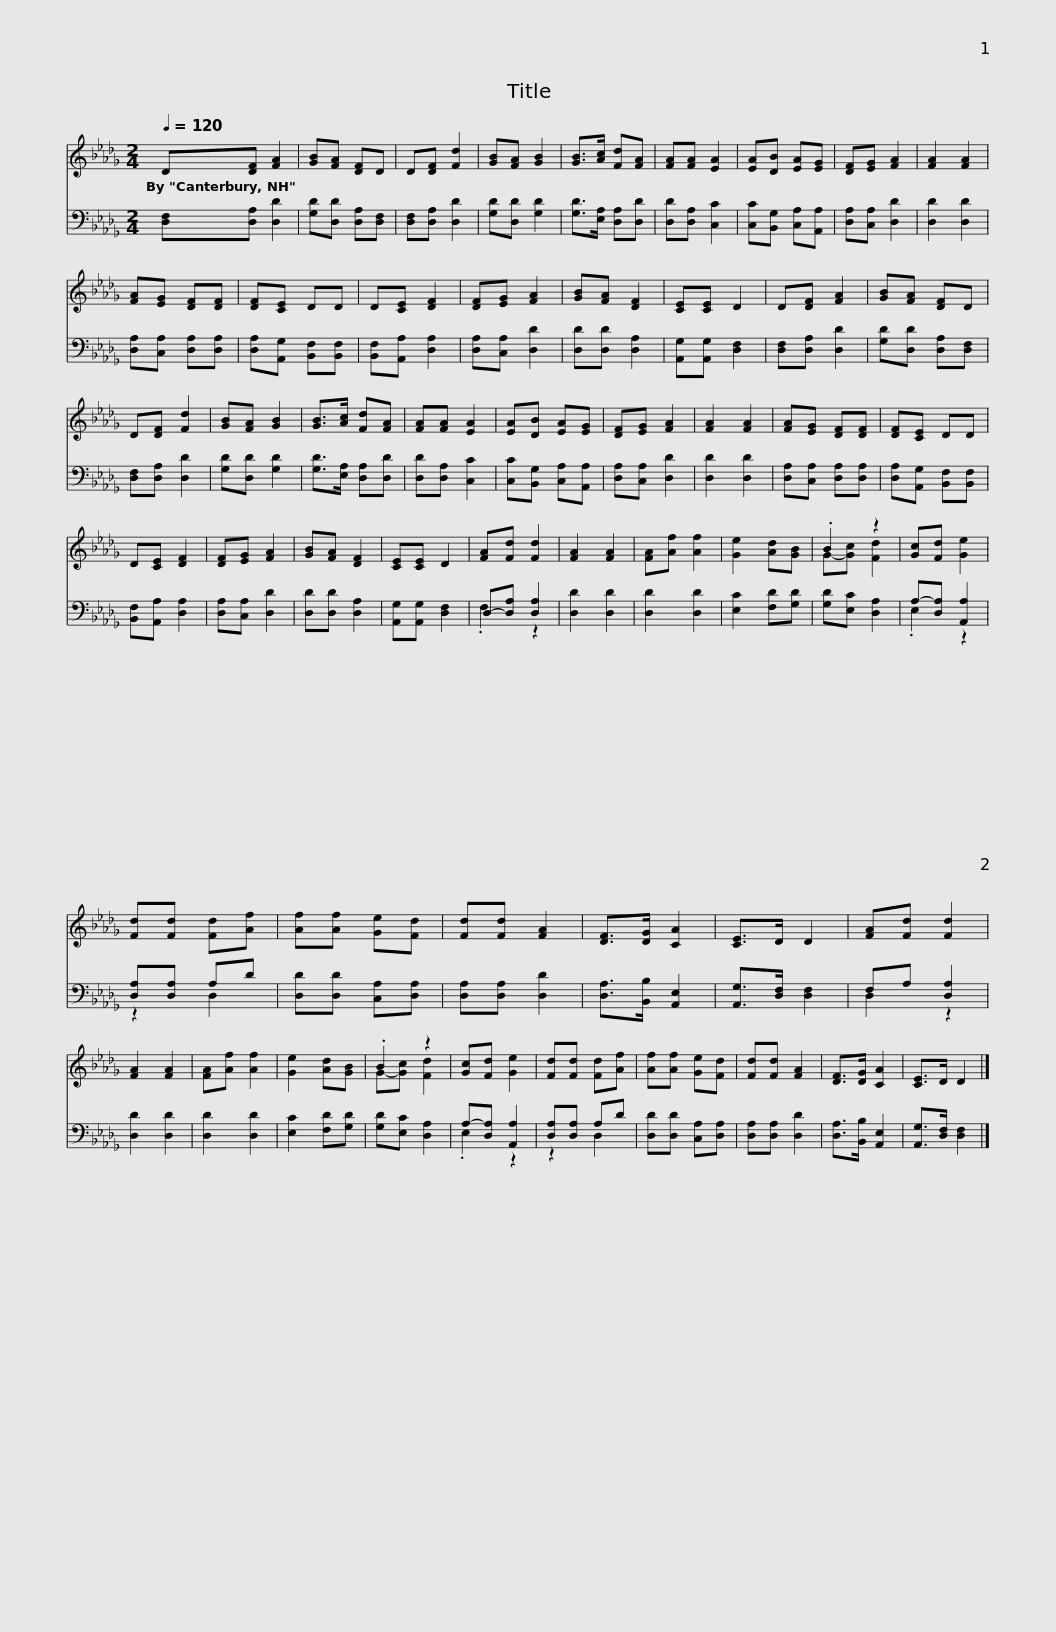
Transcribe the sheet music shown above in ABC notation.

X:1
%%score ( 1 2 ) ( 3 4 )
L:1/8
Q:1/4=120
M:2/4
I:linebreak $
K:Db
V:1 treble
V:2 treble
V:3 bass
V:4 bass
V:1
 D[DF] [FA]2 | [GB][FA] [DF]D | D[DF] [Fd]2 | [GB][FA] [GB]2 | [GB]>[Ac] [Fd][FA] | %5
 [FA][FA] [EA]2 | [EA][DB] [EA][EG] | [DF][EG] [FA]2 |$ [FA]2 [FA]2 | [FA][EG] [DF][DF] | %10
 [DF][CE] DD | D[CE] [DF]2 | [DF][EG] [FA]2 | [GB][FA] [DF]2 | [CE][CE] D2 | %15
 D[DF] [FA]2 | [GB][FA] [DF]D | D[DF] [Fd]2 | [GB][FA] [GB]2 |$ [GB]>[Ac] [Fd][FA] | %20
 [FA][FA] [EA]2 | [EA][DB] [EA][EG] | [DF][EG] [FA]2 | [FA]2 [FA]2 | [FA][EG] [DF][DF] | %25
 [DF][CE] DD | D[CE] [DF]2 | [DF][EG] [FA]2 | [GB][FA] [DF]2 | [CE][CE] D2 |$ %30
 [FA][Fd] [Fd]2 | [FA]2 [FA]2 | [FA][Af] [Af]2 | [Ge]2 [Ad][GB] | .B2 z2 | %35
 [Gc][Fd] [Ge]2 | [Fd][Fd] [Fd][Af] | [Af][Af] [Ge][Fd] | [Fd][Fd] [FA]2 | [DF]>[DG] [CA]2 | %40
 [CE]>D D2 |$ [FA][Fd] [Fd]2 | [FA]2 [FA]2 | [FA][Af] [Af]2 | [Ge]2 [Ad][GB] | %45
 .B2 z2 | [Gc][Fd] [Ge]2 | [Fd][Fd] [Fd][Af] | [Af][Af] [Ge][Fd] | [Fd][Fd] [FA]2 | %50
 [DF]>[DG] [CA]2 | [CE]>D D2 |] %52
V:2
 x4 | x4 | x4 | x4 | x4 | %5
 x4 | x4 | x4 |$ x4 | x4 | %10
 x4 | x4 | x4 | x4 | x4 | %15
 x4 | x4 | x4 | x4 |$ x4 | %20
 x4 | x4 | x4 | x4 | x4 | %25
 x4 | x4 | x4 | x4 | x4 |$ %30
 x4 | x4 | x4 | x4 | G-[Gc] [Fd]2 | %35
 x4 | x4 | x4 | x4 | x4 | %40
 x4 |$ x4 | x4 | x4 | x4 | %45
 G-[Gc] [Fd]2 | x4 | x4 | x4 | x4 | %50
 x4 | x4 |] %52
V:3
 [D,F,][D,A,] [D,D]2 | [G,D][D,D] [D,A,][D,F,] | [D,F,][D,A,] [D,D]2 | [G,D][D,D] [G,D]2 | [G,D]>[E,A,] [D,A,][D,D] | %5
 [D,D][D,A,] [C,C]2 | [C,C][B,,G,] [C,A,][A,,A,] | [D,A,][C,A,] [D,D]2 |$ [D,D]2 [D,D]2 | [D,A,][C,A,] [D,A,][D,A,] | %10
 [D,A,][A,,G,] [B,,F,][B,,F,] | [B,,F,][A,,A,] [D,A,]2 | [D,A,][C,A,] [D,D]2 | [D,D][D,D] [D,A,]2 | [A,,G,][A,,G,] [D,F,]2 | %15
 [D,F,][D,A,] [D,D]2 | [G,D][D,D] [D,A,][D,F,] | [D,F,][D,A,] [D,D]2 | [G,D][D,D] [G,D]2 |$ [G,D]>[E,A,] [D,A,][D,D] | %20
 [D,D][D,A,] [C,C]2 | [C,C][B,,G,] [C,A,][A,,A,] | [D,A,][C,A,] [D,D]2 | [D,D]2 [D,D]2 | [D,A,][C,A,] [D,A,][D,A,] | %25
 [D,A,][A,,G,] [B,,F,][B,,F,] | [B,,F,][A,,A,] [D,A,]2 | [D,A,][C,A,] [D,D]2 | [D,D][D,D] [D,A,]2 | [A,,G,][A,,G,] [D,F,]2 |$ %30
 D,-[D,A,] [D,A,]2 | [D,D]2 [D,D]2 | [D,D]2 [D,D]2 | [E,C]2 [F,D][G,D] | [G,D][E,C] [D,A,]2 | %35
 A,-[D,A,] [A,,A,]2 | [D,A,][D,A,] A,D | [D,D][D,D] [C,A,][D,A,] | [D,A,][D,A,] [D,D]2 | [D,A,]>[B,,B,] [A,,E,]2 | %40
 [A,,G,]>[D,F,] [D,F,]2 |$ F,A, [D,A,]2 | [D,D]2 [D,D]2 | [D,D]2 [D,D]2 | [E,C]2 [F,D][G,D] | %45
 [G,D][E,C] [D,A,]2 | A,-[D,A,] [A,,A,]2 | [D,A,][D,A,] A,D | [D,D][D,D] [C,A,][D,A,] | [D,A,][D,A,] [D,D]2 | %50
 [D,A,]>[B,,B,] [A,,E,]2 | [A,,G,]>[D,F,] [D,F,]2 |] %52
V:4
 x4 | x4 | x4 | x4 | x4 | %5
 x4 | x4 | x4 |$ x4 | x4 | %10
 x4 | x4 | x4 | x4 | x4 | %15
 x4 | x4 | x4 | x4 |$ x4 | %20
 x4 | x4 | x4 | x4 | x4 | %25
 x4 | x4 | x4 | x4 | x4 |$ %30
 .F,2 z2 | x4 | x4 | x4 | x4 | %35
 .E,2 z2 | z2 D,2 | x4 | x4 | x4 | %40
 x4 |$ D,2 z2 | x4 | x4 | x4 | %45
 x4 | .E,2 z2 | z2 D,2 | x4 | x4 | %50
 x4 | x4 |] %52
